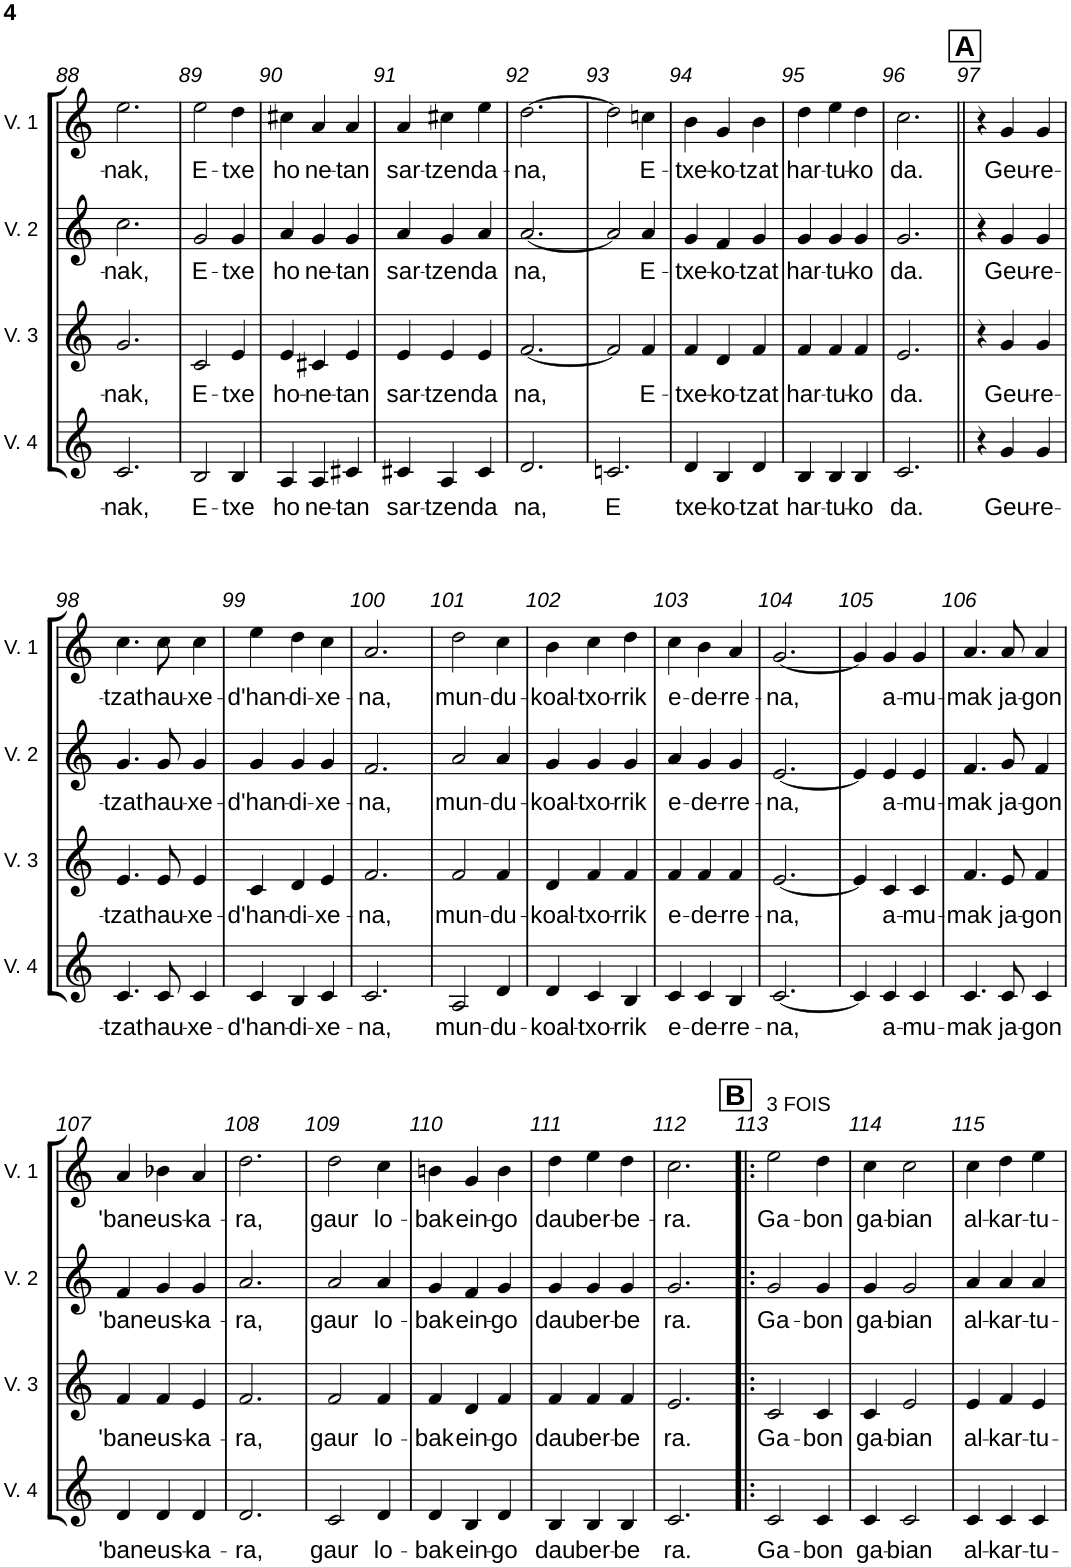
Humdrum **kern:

**kern	**text	**kern	**text	**kern	**text	**kern	**text
*part4	*part4	*part3	*part3	*part2	*part2	*part1	*part1
*staff4	*staff4	*staff3	*staff3	*staff2	*staff2	*staff1	*staff1
*I"Voix 4	*	*I"Voix 3	*	*I"Voix 2	*	*I"Voix 1	*
*I'V. 4	*	*I'V. 3	*	*I'V. 2	*	*I'V. 1	*
!!LO:PB:g=z
*clefG2	*	*clefG2	*	*clefG2	*	*clefG2	*
*k[]	*	*k[]	*	*k[]	*	*k[]	*
*M3/4	*	*M3/4	*	*M3/4	*	*M3/4	*
=88	=88	=88	=88	=88	=88	=88	=88
!	!LO:LY:b	!	!LO:LY:b	!	!LO:LY:b	!	!LO:LY:b
2.c/	-nak,	2.g/	-nak,	2.cc\	-nak,	2.ee\	-nak,
=89	=89	=89	=89	=89	=89	=89	=89
!	!LO:LY:b	!	!LO:LY:b	!	!LO:LY:b	!	!LO:LY:b
2B/	E-	2c/	E-	2g/	E-	2ee\	E-
!	!LO:LY:b	!	!LO:LY:b	!	!LO:LY:b	!	!LO:LY:b
4B/	-txe	4e/	-txe	4g/	-txe	4dd\	-txe
=90	=90	=90	=90	=90	=90	=90	=90
!	!LO:LY:b	!	!LO:LY:b	!	!LO:LY:b	!	!LO:LY:b
4A/	ho	4e/	ho-	4a/	ho	4cc#X\	ho
!	!LO:LY:b	!	!LO:LY:b	!	!LO:LY:b	!	!LO:LY:b
4A/	-ne-	4c#X/	-ne-	4g/	-ne-	4a/	-ne-
!	!LO:LY:b	!	!LO:LY:b	!	!LO:LY:b	!	!LO:LY:b
4c#X/	-tan	4e/	-tan	4g/	-tan	4a/	-tan
=91	=91	=91	=91	=91	=91	=91	=91
!	!LO:LY:b	!	!LO:LY:b	!	!LO:LY:b	!	!LO:LY:b
4c#X/	sar-	4e/	sar-	4a/	sar-	4a/	sar-
!	!LO:LY:b	!	!LO:LY:b	!	!LO:LY:b	!	!LO:LY:b
4A/	-tzen	4e/	-tzen	4g/	-tzen	4cc#X\	-tzen
!	!LO:LY:b	!	!LO:LY:b	!	!LO:LY:b	!	!LO:LY:b
4c#/	da	4e/	da	4a/	da	4ee\	da-
=92	=92	=92	=92	=92	=92	=92	=92
!	!LO:LY:b	!	!LO:LY:b	!	!LO:LY:b	!	!LO:LY:b
2.d/	-na,	[2.f/	-na,	[2.a/	-na,	[2.dd\	-na,
=93	=93	=93	=93	=93	=93	=93	=93
!	!LO:LY:b	!	!	!	!	!	!
2.cn/	E	2f/]	.	2a/]	.	2dd\]	.
!	!	!	!LO:LY:b	!	!LO:LY:b	!	!LO:LY:b
.	.	4f/	E-	4a/	E-	4ccn\	E-
=94	=94	=94	=94	=94	=94	=94	=94
!	!LO:LY:b	!	!LO:LY:b	!	!LO:LY:b	!	!LO:LY:b
4d/	-txe-	4f/	-txe-	4g/	-txe-	4b\	-txe-
!	!LO:LY:b	!	!LO:LY:b	!	!LO:LY:b	!	!LO:LY:b
4B/	-ko-	4d/	-ko-	4f/	-ko-	4g/	-ko-
!	!LO:LY:b	!	!LO:LY:b	!	!LO:LY:b	!	!LO:LY:b
4d/	-tzat	4f/	-tzat	4g/	-tzat	4b\	-tzat
=95	=95	=95	=95	=95	=95	=95	=95
!	!LO:LY:b	!	!LO:LY:b	!	!LO:LY:b	!	!LO:LY:b
4B/	har-	4f/	har-	4g/	har-	4dd\	har-
!	!LO:LY:b	!	!LO:LY:b	!	!LO:LY:b	!	!LO:LY:b
4B/	-tu-	4f/	-tu-	4g/	-tu-	4ee\	-tu-
!	!LO:LY:b	!	!LO:LY:b	!	!LO:LY:b	!	!LO:LY:b
4B/	-ko	4f/	-ko	4g/	-ko	4dd\	-ko
=96	=96	=96	=96	=96	=96	=96	=96
!	!LO:LY:b	!	!LO:LY:b	!	!LO:LY:b	!	!LO:LY:b
2.c/	da.	2.e/	da.	2.g/	da.	2.cc\	da.
!!LO:REH:place=s1:a:B:cj:fs=14:t=A
=97||	=97||	=97||	=97||	=97||	=97||	=97||	=97||
4r	.	4r	.	4r	.	4r	.
!	!LO:LY:b	!	!LO:LY:b	!	!LO:LY:b	!	!LO:LY:b
4g/	Geu-	4g/	Geu-	4g/	Geu-	4g/	Geu-
!	!LO:LY:b	!	!LO:LY:b	!	!LO:LY:b	!	!LO:LY:b
4g/	-re-	4g/	-re-	4g/	-re-	4g/	-re-
!!LO:LB:g=z
=98	=98	=98	=98	=98	=98	=98	=98
!	!LO:LY:b	!	!LO:LY:b	!	!LO:LY:b	!	!LO:LY:b
4.c/	-tzat	4.e/	-tzat	4.g/	-tzat	4.cc\	-tzat
!	!LO:LY:b	!	!LO:LY:b	!	!LO:LY:b	!	!LO:LY:b
8c/	hau-	8e/	hau-	8g/	hau-	8cc\	hau-
!	!LO:LY:b	!	!LO:LY:b	!	!LO:LY:b	!	!LO:LY:b
4c/	-xe-	4e/	-xe-	4g/	-xe-	4cc\	-xe-
=99	=99	=99	=99	=99	=99	=99	=99
!	!LO:LY:b	!	!LO:LY:b	!	!LO:LY:b	!	!LO:LY:b
4c/	-d'han-	4c/	-d'han-	4g/	-d'han-	4ee\	-d'han-
!	!LO:LY:b	!	!LO:LY:b	!	!LO:LY:b	!	!LO:LY:b
4B/	-di-	4d/	-di-	4g/	-di-	4dd\	-di-
!	!LO:LY:b	!	!LO:LY:b	!	!LO:LY:b	!	!LO:LY:b
4c/	-xe-	4e/	-xe-	4g/	-xe-	4cc\	-xe-
=100	=100	=100	=100	=100	=100	=100	=100
!	!LO:LY:b	!	!LO:LY:b	!	!LO:LY:b	!	!LO:LY:b
2.c/	-na,	2.f/	-na,	2.f/	-na,	2.a/	-na,
=101	=101	=101	=101	=101	=101	=101	=101
!	!LO:LY:b	!	!LO:LY:b	!	!LO:LY:b	!	!LO:LY:b
2A/	mun-	2f/	mun-	2a/	mun-	2dd\	mun-
!	!LO:LY:b	!	!LO:LY:b	!	!LO:LY:b	!	!LO:LY:b
4d/	-du-	4f/	-du-	4a/	-du-	4cc\	-du-
=102	=102	=102	=102	=102	=102	=102	=102
!	!LO:LY:b	!	!LO:LY:b	!	!LO:LY:b	!	!LO:LY:b
4d/	-koal-	4d/	-koal-	4g/	-koal-	4b\	-koal-
!	!LO:LY:b	!	!LO:LY:b	!	!LO:LY:b	!	!LO:LY:b
4c/	-txo-	4f/	-txo-	4g/	-txo-	4cc\	-txo-
!	!LO:LY:b	!	!LO:LY:b	!	!LO:LY:b	!	!LO:LY:b
4B/	-rrik	4f/	-rrik	4g/	-rrik	4dd\	-rrik
=103	=103	=103	=103	=103	=103	=103	=103
!	!LO:LY:b	!	!LO:LY:b	!	!LO:LY:b	!	!LO:LY:b
4c/	e-	4f/	e-	4a/	e-	4cc\	e-
!	!LO:LY:b	!	!LO:LY:b	!	!LO:LY:b	!	!LO:LY:b
4c/	-de-	4f/	-de-	4g/	-de-	4b\	-de-
!	!LO:LY:b	!	!LO:LY:b	!	!LO:LY:b	!	!LO:LY:b
4B/	-rre-	4f/	-rre-	4g/	-rre-	4a/	-rre-
=104	=104	=104	=104	=104	=104	=104	=104
!	!LO:LY:b	!	!LO:LY:b	!	!LO:LY:b	!	!LO:LY:b
[2.c/	-na,	[2.e/	-na,	[2.e/	-na,	[2.g/	-na,
=105	=105	=105	=105	=105	=105	=105	=105
4c/]	.	4e/]	.	4e/]	.	4g/]	.
!	!LO:LY:b	!	!LO:LY:b	!	!LO:LY:b	!	!LO:LY:b
4c/	a-	4c/	a-	4e/	a-	4g/	a-
!	!LO:LY:b	!	!LO:LY:b	!	!LO:LY:b	!	!LO:LY:b
4c/	-mu-	4c/	-mu-	4e/	-mu-	4g/	-mu-
=106	=106	=106	=106	=106	=106	=106	=106
!	!LO:LY:b	!	!LO:LY:b	!	!LO:LY:b	!	!LO:LY:b
4.c/	-mak	4.f/	-mak	4.f/	-mak	4.a/	-mak
!	!LO:LY:b	!	!LO:LY:b	!	!LO:LY:b	!	!LO:LY:b
8c/	ja-	8e/	ja-	8g/	ja-	8a/	ja-
!	!LO:LY:b	!	!LO:LY:b	!	!LO:LY:b	!	!LO:LY:b
4c/	-gon	4f/	-gon	4f/	-gon	4a/	-gon
!!LO:LB:g=z
=107	=107	=107	=107	=107	=107	=107	=107
!	!LO:LY:b	!	!LO:LY:b	!	!LO:LY:b	!	!LO:LY:b
4d/	'ban	4f/	'ban	4f/	'ban	4a/	'ban
!	!LO:LY:b	!	!LO:LY:b	!	!LO:LY:b	!	!LO:LY:b
4d/	eus-	4f/	eus-	4g/	eus-	4b-X\	eus-
!	!LO:LY:b	!	!LO:LY:b	!	!LO:LY:b	!	!LO:LY:b
4d/	-ka-	4e/	-ka-	4g/	-ka-	4a/	-ka-
=108	=108	=108	=108	=108	=108	=108	=108
!	!LO:LY:b	!	!LO:LY:b	!	!LO:LY:b	!	!LO:LY:b
2.d/	-ra,	2.f/	-ra,	2.a/	-ra,	2.dd\	-ra,
=109	=109	=109	=109	=109	=109	=109	=109
!	!LO:LY:b	!	!LO:LY:b	!	!LO:LY:b	!	!LO:LY:b
2c/	gaur	2f/	gaur	2a/	gaur	2dd\	gaur
!	!LO:LY:b	!	!LO:LY:b	!	!LO:LY:b	!	!LO:LY:b
4d/	lo-	4f/	lo-	4a/	lo-	4cc\	lo-
=110	=110	=110	=110	=110	=110	=110	=110
!	!LO:LY:b	!	!LO:LY:b	!	!LO:LY:b	!	!LO:LY:b
4d/	-bak	4f/	-bak	4g/	-bak	4bn\	-bak
!	!LO:LY:b	!	!LO:LY:b	!	!LO:LY:b	!	!LO:LY:b
4B/	ein-	4d/	ein-	4f/	ein-	4g/	ein-
!	!LO:LY:b	!	!LO:LY:b	!	!LO:LY:b	!	!LO:LY:b
4d/	-go	4f/	-go	4g/	-go	4b\	-go
=111	=111	=111	=111	=111	=111	=111	=111
!	!LO:LY:b	!	!LO:LY:b	!	!LO:LY:b	!	!LO:LY:b
4B/	dau	4f/	dau	4g/	dau	4dd\	dau
!	!LO:LY:b	!	!LO:LY:b	!	!LO:LY:b	!	!LO:LY:b
4B/	ber-	4f/	ber-	4g/	ber-	4ee\	ber-
!	!LO:LY:b	!	!LO:LY:b	!	!LO:LY:b	!	!LO:LY:b
4B/	-be	4f/	-be	4g/	-be	4dd\	-be-
=112	=112	=112	=112	=112	=112	=112	=112
!	!LO:LY:b	!	!LO:LY:b	!	!LO:LY:b	!	!LO:LY:b
2.c/	-ra.	2.e/	-ra.	2.g/	-ra.	2.cc\	-ra.
!!LO:REH:place=s1:a:B:cj:fs=14:t=B
=113!|:	=113!|:	=113!|:	=113!|:	=113!|:	=113!|:	=113!|:	=113!|:
!	!	!	!	!	!	!LO:TX:a:t=3 FOIS	!
!	!LO:LY:b	!	!LO:LY:b	!	!LO:LY:b	!	!LO:LY:b
2c/	Ga-	2c/	Ga-	2g/	Ga-	2ee\	Ga-
!	!LO:LY:b	!	!LO:LY:b	!	!LO:LY:b	!	!LO:LY:b
4c/	-bon	4c/	-bon	4g/	-bon	4dd\	-bon
=114	=114	=114	=114	=114	=114	=114	=114
!	!LO:LY:b	!	!LO:LY:b	!	!LO:LY:b	!	!LO:LY:b
4c/	ga-	4c/	ga-	4g/	ga-	4cc\	ga-
!	!LO:LY:b	!	!LO:LY:b	!	!LO:LY:b	!	!LO:LY:b
2c/	-bian	2e/	-bian	2g/	-bian	2cc\	-bian
=115	=115	=115	=115	=115	=115	=115	=115
!	!LO:LY:b	!	!LO:LY:b	!	!LO:LY:b	!	!LO:LY:b
4c/	al-	4e/	al-	4a/	al-	4cc\	al-
!	!LO:LY:b	!	!LO:LY:b	!	!LO:LY:b	!	!LO:LY:b
4c/	-kar-	4f/	-kar-	4a/	-kar-	4dd\	-kar-
!	!LO:LY:b	!	!LO:LY:b	!	!LO:LY:b	!	!LO:LY:b
4c/	-tu-	4e/	-tu-	4a/	-tu-	4ee\	-tu-
=	=	=	=	=	=	=	=
*-	*-	*-	*-	*-	*-	*-	*-
